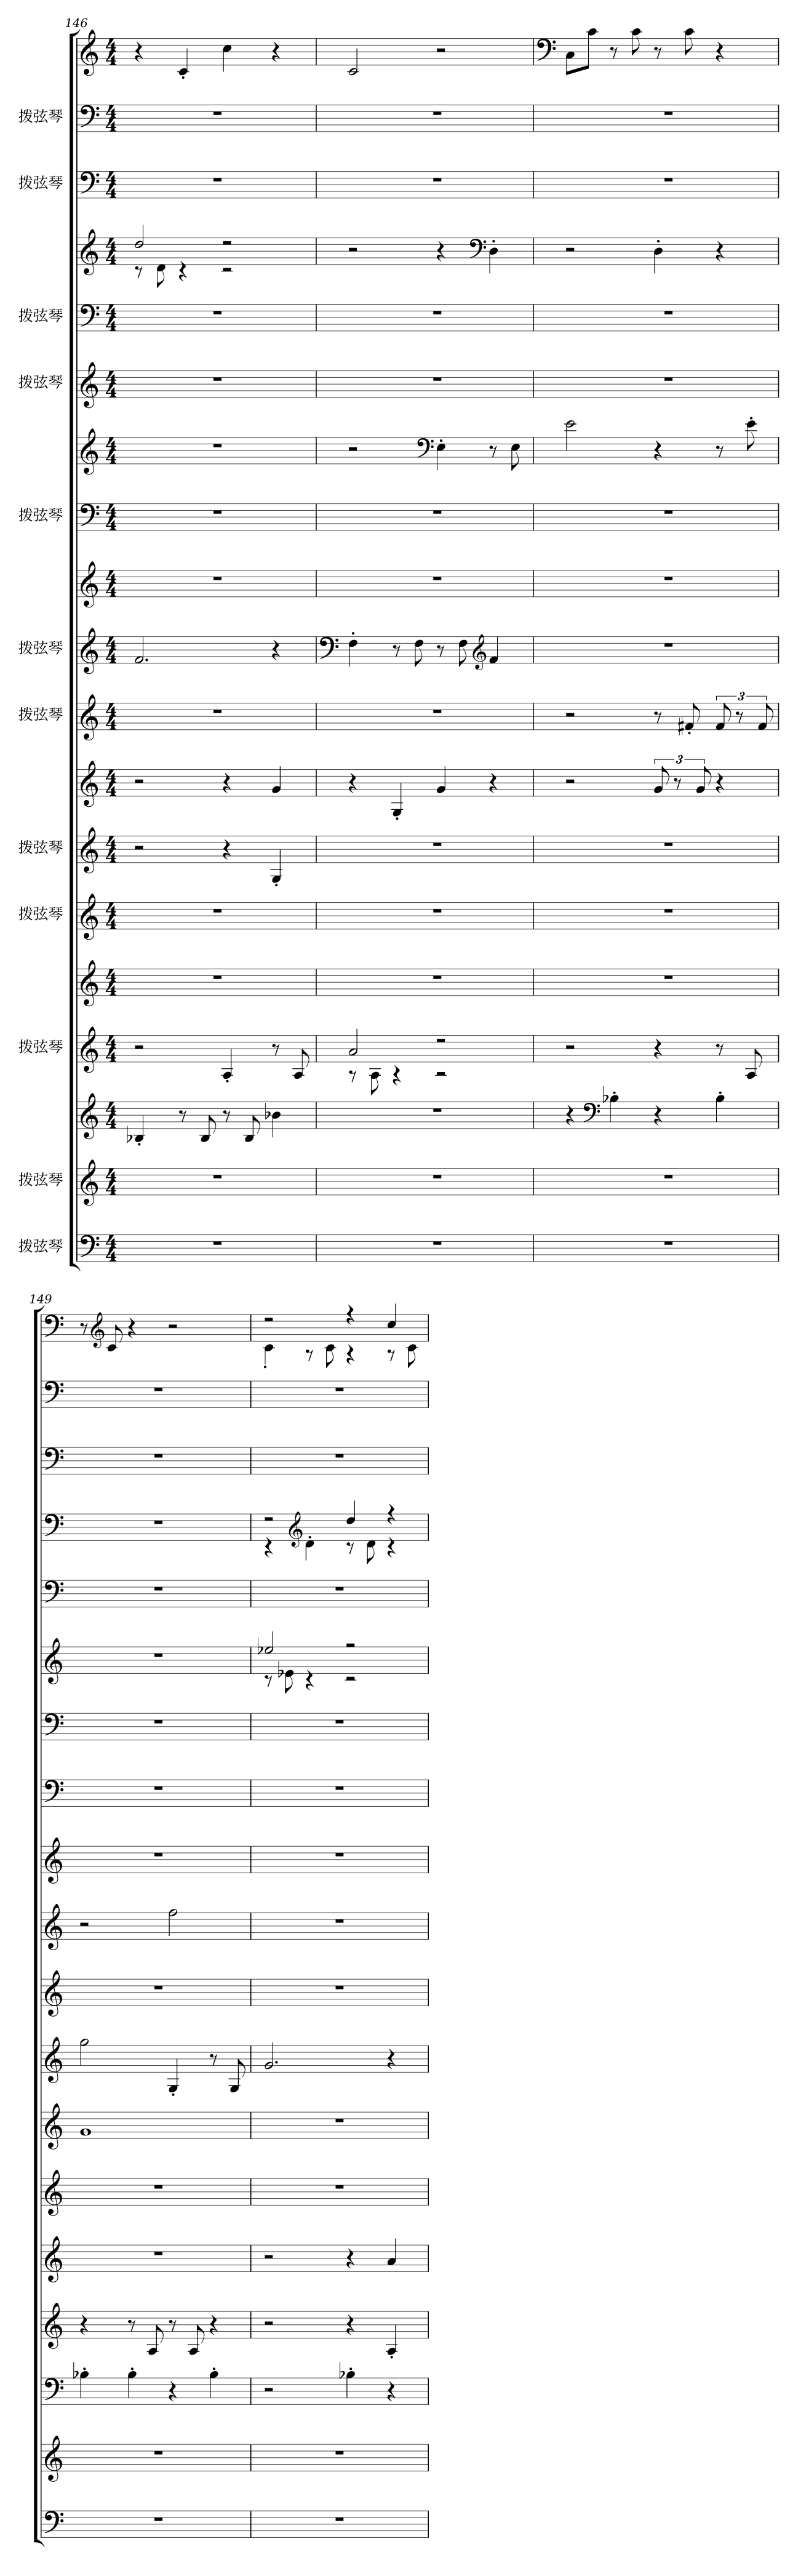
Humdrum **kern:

**kern	**kern	**kern	**kern	**kern	**kern	**kern	**kern	**kern	**kern	**kern	**kern	**kern	**kern	**kern	**kern	**kern	**kern	**kern
*part12	*part11	*part11	*part10	*part10	*part9	*part8	*part8	*part7	*part6	*part6	*part5	*part5	*part4	*part3	*part3	*part2	*part1	*part1
*staff19	*staff18	*staff17	*staff16	*staff15	*staff14	*staff13	*staff12	*staff11	*staff10	*staff9	*staff8	*staff7	*staff6	*staff5	*staff4	*staff3	*staff2	*staff1
*I"拨弦琴	*I"拨弦琴	*	*I"拨弦琴	*	*I"拨弦琴	*I"拨弦琴	*	*I"拨弦琴	*I"拨弦琴	*	*I"拨弦琴	*	*I"拨弦琴	*I"拨弦琴	*	*I"拨弦琴	*I"拨弦琴	*
*clefF4	*clefG2	*clefG2	*clefG2	*clefG2	*clefG2	*clefG2	*clefG2	*clefG2	*clefG2	*clefG2	*clefF4	*clefG2	*clefG2	*clefF4	*clefG2	*clefF4	*clefF4	*clefG2
*k[]	*k[]	*k[]	*k[]	*k[]	*k[]	*k[]	*k[]	*k[]	*k[]	*k[]	*k[]	*k[]	*k[]	*k[]	*k[]	*k[]	*k[]	*k[]
*M4/4	*M4/4	*M4/4	*M4/4	*M4/4	*M4/4	*M4/4	*M4/4	*M4/4	*M4/4	*M4/4	*M4/4	*M4/4	*M4/4	*M4/4	*M4/4	*M4/4	*M4/4	*M4/4
=146	=146	=146	=146	=146	=146	=146	=146	=146	=146	=146	=146	=146	=146	=146	=146	=146	=146	=146
*	*	*	*	*	*	*	*	*	*	*	*	*	*	*	*^	*	*	*
1r	1r	4B-X'/	2r	1r	1r	2r	2r	1r	2.f/	1r	1r	1r	1r	1r	2dd/	8r	1r	1r	4r
.	.	.	.	.	.	.	.	.	.	.	.	.	.	.	.	8d\	.	.	.
.	.	8r	.	.	.	.	.	.	.	.	.	.	.	.	.	4r	.	.	4c'/
.	.	8B-/	.	.	.	.	.	.	.	.	.	.	.	.	.	.	.	.	.
.	.	8r	4A'/	.	.	4r	4r	.	.	.	.	.	.	.	2r	2r	.	.	4cc\
.	.	8B-/	.	.	.	.	.	.	.	.	.	.	.	.	.	.	.	.	.
.	.	4b-X\	8r	.	.	4G'/	4g/	.	4r	.	.	.	.	.	.	.	.	.	4r
.	.	.	8A/	.	.	.	.	.	.	.	.	.	.	.	.	.	.	.	.
*	*	*	*	*	*	*	*	*	*	*	*	*	*	*	*v	*v	*	*	*
!!LO:PB:g=z
=147	=147	=147	=147	=147	=147	=147	=147	=147	=147	=147	=147	=147	=147	=147	=147	=147	=147	=147
*	*	*	*	*	*	*	*	*	*clefF4	*	*	*	*	*	*	*	*	*
*	*	*	*^	*	*	*	*	*	*	*	*	*	*	*	*	*	*	*
1r	1r	1r	2a/	8r	1r	1r	1r	4r	1r	4F'\	1r	1r	2r	1r	1r	2r	1r	1r	2c/
.	.	.	.	8A\	.	.	.	.	.	.	.	.	.	.	.	.	.	.	.
.	.	.	.	4r	.	.	.	4G'/	.	8r	.	.	.	.	.	.	.	.	.
.	.	.	.	.	.	.	.	.	.	8F\	.	.	.	.	.	.	.	.	.
*	*	*	*	*	*	*	*	*	*	*	*	*	*clefF4	*	*	*	*	*	*
.	.	.	2r	2r	.	.	.	4g/	.	8r	.	.	4E'\	.	.	4r	.	.	2r
.	.	.	.	.	.	.	.	.	.	8F\	.	.	.	.	.	.	.	.	.
*	*	*	*	*	*	*	*	*	*	*clefG2	*	*	*	*	*	*clefF4	*	*	*
.	.	.	.	.	.	.	.	4r	.	4f/	.	.	8r	.	.	4D'\	.	.	.
.	.	.	.	.	.	.	.	.	.	.	.	.	8E\	.	.	.	.	.	.
*	*	*	*v	*v	*	*	*	*	*	*	*	*	*	*	*	*	*	*	*
=148	=148	=148	=148	=148	=148	=148	=148	=148	=148	=148	=148	=148	=148	=148	=148	=148	=148	=148
*	*	*	*	*	*	*	*	*	*	*	*	*	*	*	*	*	*	*clefF4
1r	1r	4r	2r	1r	1r	1r	2r	2r	1r	1r	1r	2e\	1r	1r	2r	1r	1r	8C\L
.	.	.	.	.	.	.	.	.	.	.	.	.	.	.	.	.	.	8c\J
*	*	*clefF4	*	*	*	*	*	*	*	*	*	*	*	*	*	*	*	*
.	.	4B-X'\	.	.	.	.	.	.	.	.	.	.	.	.	.	.	.	8r
.	.	.	.	.	.	.	.	.	.	.	.	.	.	.	.	.	.	8c\
.	.	4r	4r	.	.	.	12g/	8r	.	.	.	4r	.	.	4D'\	.	.	8r
.	.	.	.	.	.	.	12r	.	.	.	.	.	.	.	.	.	.	.
.	.	.	.	.	.	.	.	8f#X'/	.	.	.	.	.	.	.	.	.	8c\
.	.	.	.	.	.	.	12g/	.	.	.	.	.	.	.	.	.	.	.
.	.	4B-'\	8r	.	.	.	4r	12f#/	.	.	.	8r	.	.	4r	.	.	4r
.	.	.	.	.	.	.	.	12r	.	.	.	.	.	.	.	.	.	.
.	.	.	8A/	.	.	.	.	.	.	.	.	8e'\	.	.	.	.	.	.
.	.	.	.	.	.	.	.	12f#/	.	.	.	.	.	.	.	.	.	.
=149	=149	=149	=149	=149	=149	=149	=149	=149	=149	=149	=149	=149	=149	=149	=149	=149	=149	=149
1r	1r	4B-X'\	4r	1r	1r	1g	2gg\	1r	2r	1r	1r	1r	1r	1r	1r	1r	1r	8r
*	*	*	*	*	*	*	*	*	*	*	*	*	*	*	*	*	*	*clefG2
.	.	.	.	.	.	.	.	.	.	.	.	.	.	.	.	.	.	8c/
.	.	4B-'\	8r	.	.	.	.	.	.	.	.	.	.	.	.	.	.	4r
.	.	.	8A/	.	.	.	.	.	.	.	.	.	.	.	.	.	.	.
.	.	4r	8r	.	.	.	4G'/	.	2ff\	.	.	.	.	.	.	.	.	2r
.	.	.	8A/	.	.	.	.	.	.	.	.	.	.	.	.	.	.	.
.	.	4B-'\	4r	.	.	.	8r	.	.	.	.	.	.	.	.	.	.	.
.	.	.	.	.	.	.	8G/	.	.	.	.	.	.	.	.	.	.	.
!!LO:PB:g=z
=150	=150	=150	=150	=150	=150	=150	=150	=150	=150	=150	=150	=150	=150	=150	=150	=150	=150	=150
*	*	*	*	*	*	*	*	*	*	*	*	*	*^	*	*^	*	*	*^
1r	1r	2r	2r	2r	1r	1r	2.g/	1r	1r	1r	1r	1r	2ee-X/	8r	1r	2r	4r	1r	1r	2r	4c'\
.	.	.	.	.	.	.	.	.	.	.	.	.	.	8e-X\	.	.	.	.	.	.	.
*	*	*	*	*	*	*	*	*	*	*	*	*	*	*	*	*clefG2	*	*	*	*	*
.	.	.	.	.	.	.	.	.	.	.	.	.	.	4r	.	.	4d'\	.	.	.	8r
.	.	.	.	.	.	.	.	.	.	.	.	.	.	.	.	.	.	.	.	.	8c\
.	.	4B-X'\	4r	4r	.	.	.	.	.	.	.	.	2r	2r	.	4dd/	8r	.	.	4r	4r
.	.	.	.	.	.	.	.	.	.	.	.	.	.	.	.	.	8d\	.	.	.	.
.	.	4r	4A'/	4a/	.	.	4r	.	.	.	.	.	.	.	.	4r	4r	.	.	4cc/	8r
.	.	.	.	.	.	.	.	.	.	.	.	.	.	.	.	.	.	.	.	.	8c\
*	*	*	*	*	*	*	*	*	*	*	*	*	*v	*v	*	*v	*v	*	*	*v	*v
=	=	=	=	=	=	=	=	=	=	=	=	=	=	=	=	=	=	=
*-	*-	*-	*-	*-	*-	*-	*-	*-	*-	*-	*-	*-	*-	*-	*-	*-	*-	*-
